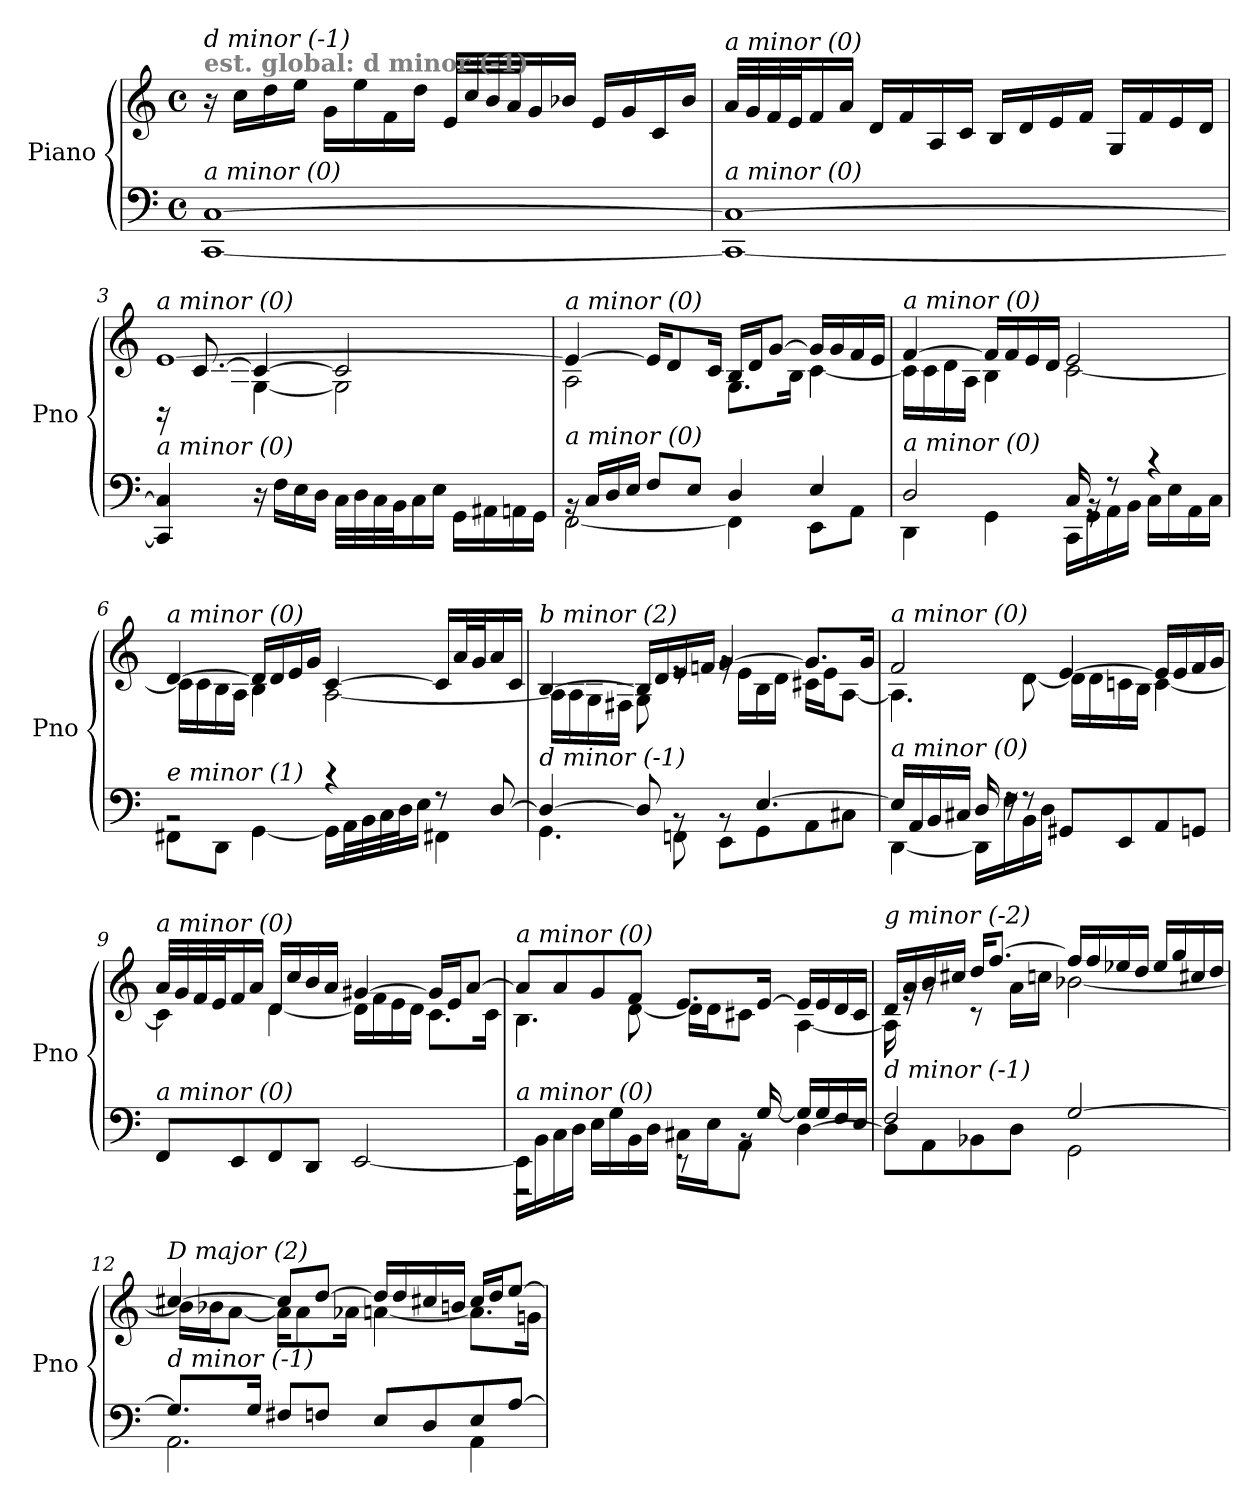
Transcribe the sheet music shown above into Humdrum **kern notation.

**kern	**kern
*part1	*part1
*staff2	*staff1
*I"Piano	*
*I'Pno	*
*clefF4	*clefG2
*k[]	*k[]
*M4/4	*M4/4
*met(c)	*met(c)
=1	=1
!	!LO:TX:a:B:color=#808080:t=est. global&colon; d minor (-1)
!	!LO:TX:i:t=d minor (-1)
!LO:TX:i:t=a minor (0)	!
[1CC [1C	16r
.	16cc\LL
.	16dd\
.	16ee\JJ
.	16g\LL
.	16ee\
.	16f\
.	16dd\JJ
.	32e/LLL
.	32cc/
.	32b/
.	32a/J
.	16g/
.	16b-X/JJ
.	16e/LL
.	16g/
.	16c/
.	16b-/JJ
=2	=2
!	!LO:TX:i:t=a minor (0)
!LO:TX:i:t=a minor (0)	!
1CC_ 1C_	32a/LLL
.	32g/
.	32f/
.	32e/J
.	16f/
.	16a/JJ
.	16d/LL
.	16f/
.	16A/
.	16c/JJ
.	16B/LL
.	16d/
.	16e/
.	16f/JJ
.	16G/LL
.	16f/
.	16e/
.	16d/JJ
!!LO:LB:g=z
=3	=3
*^	*^
*	*	*	*^
!	!	!LO:TX:i:t=a minor (0)	!	!
!LO:TX:i:t=a minor (0)	!	!	!	!
16ryy	4CC/] 4C/]	[1e	16ryy	16rBB
2...ryy	.	.	16c\LLyy	[8.c/
.	.	.	16B\	.
.	.	.	16A\JJ	.
.	16r	.	[4G\	4c/_
.	16F\LL	.	.	.
.	16E\	.	.	.
.	16D\JJ	.	.	.
.	32C\LLL	.	2G\]	2c/]
.	32D\	.	.	.
.	32C\	.	.	.
.	32BB\J	.	.	.
.	16C\	.	.	.
.	16E\JJ	.	.	.
.	16GG\LL	.	.	.
.	16AA#Xi\	.	.	.
.	16AA\	.	.	.
.	16GG\JJ	.	.	.
*	*	*	*v	*v
=4	=4	=4	=4
!	!	!LO:TX:i:t=a minor (0)	!
!LO:TX:i:t=a minor (0)	!	!	!
16rBB	[2FF\	4e/_	2A\
16C/LL	.	.	.
16D/	.	.	.
16E/JJ	.	.	.
8F/L	.	16e/KL]	.
.	.	8d/	.
8E/J	.	.	.
.	.	16c/Jk	.
4D/	4FF\]	16B/LL	8.G\L
.	.	16d/J	.
.	.	[8g/J	.
.	.	.	16B\Jk
4E/	8EE\L	16g/LL]	[4c\
.	.	16g/	.
.	8AA\J	16f/	.
.	.	16e/JJ	.
=5	=5	=5	=5
!	!	!LO:TX:i:t=a minor (0)	!
!LO:TX:i:t=a minor (0)	!	!	!
2D/	4DD\	[4f/	16c\LL]
.	.	.	16c\
.	.	.	16d\
.	.	.	16A\JJ
.	4GG\	16f/LL]	4B\
.	.	16f/	.
.	.	16e/	.
.	.	16d/JJ	.
16C/	16CC\LL	2e/	[2c\
16rBB	16GG\	.	.
8r	16AA\	.	.
.	16BB\JJ	.	.
4r	16C\LL	.	.
.	16E\	.	.
.	16AA\	.	.
.	16C\JJ	.	.
!!LO:LB:g=z	!!
=6	=6	=6	=6
!	!	!LO:TX:i:t=a minor (0)	!
!LO:TX:i:t=e minor (1)	!	!	!
2rBB	8FF#X\L	[4d/	16c\LL]
.	.	.	16c\
.	8DD\J	.	16B\
.	.	.	16A\JJ
.	[4GG\	16d/LL]	4B\
.	.	16d/	.
.	.	16e/	.
.	.	16g/JJ	.
4r	16GG\LL]	[4c/	[2A\
.	32AA\L	.	.
.	32BB\	.	.
.	32C\	.	.
.	32D\J	.	.
.	16E\JJ	.	.
8r	4FF#X\	16c/LL]	.
.	.	32a/L	.
.	.	32g/J	.
[8D/	.	16a/	.
.	.	16c/JJ	.
=7	=7	=7	=7
!	!	!LO:TX:i:t=b minor (2)	!
!LO:TX:i:t=d minor (-1)	!	!	!
4D/_	4.GG\	[4B/	16A\LL]
.	.	.	16A\
.	.	.	16G\
.	.	.	16F#X\JJ
8D/]	.	16B/LL]	8G\
.	.	16d/	.
8rBB	8FFn\	16e/	8re
.	.	16fn/JJ	.
8rBB	8EE\L	[4g/	16rg
.	.	.	16e\LL
[4.E/	8GG\	.	16B\
.	.	.	16d\JJ
.	8AA\	8.g/L]	16c#X\LL
.	.	.	16e\J
.	8C#X\J	.	[8A\J
.	.	16g/Jk	.
!!LO:LB:g=z
=8	=8	=8	=8
*	*	*	*^
!	!	!LO:TX:i:t=a minor (0)	!	!
!LO:TX:i:t=a minor (0)	!	!	!	!
16E/LL]	[4DD\	2f/	4.A\]	2ryy
16AA/	.	.	.	.
16BB/	.	.	.	.
16C#X/JJ	.	.	.	.
16D/	16DD\LL]	.	.	.
16rF	16F\	.	.	.
8rF	16BB\	.	[8d\	.
.	16D\JJ	.	.	.
8GG#X/L	2ryy	[4e/	16d\LL]	2ryy
.	.	.	16d\	.
8EE/	.	.	16cn\	.
.	.	.	16B\JJ	.
8AA/	.	16e/LL]	[4c\	.
.	.	16e/	.	.
8GGn/J	.	16f/	.	.
.	.	16g/JJ	.	.
*v	*v	*	*	*
*	*	*v	*v
=9	=9	=9
!	!LO:TX:i:t=a minor (0)	!
!LO:TX:i:t=a minor (0)	!	!
8FF/L	32a/LLL	4c\]
.	32g/	.
.	32f/	.
.	32e/J	.
8EE/	16f/	.
.	16a/JJ	.
8FF/	16d/LL	[4d\
.	16cc/	.
8DD/J	16b/	.
.	16a/JJ	.
[2EE/	[4g#X/	16d\LL]
.	.	16f\
.	.	16e\
.	.	16d\JJ
.	16g#/LL]	8.c\L
.	16e/J	.
.	[8a/J	.
.	.	16c\Jk
!!LO:LB:g=z	!!
=10	=10	=10
*^	*	*
!	!	!LO:TX:i:t=a minor (0)	!
!LO:TX:i:t=a minor (0)	!	!	!
16EE\LL]	2r	8a/L]	4.B\
16BB\	.	.	.
16C\	.	8a/	.
16D\JJ	.	.	.
16E\LL	.	8g/	.
16G\	.	.	.
16BB\	.	8f/J	[8d\
16D\JJ	.	.	.
16C#X\LL	8r	8.e/L	16d\LL]
16E\J	.	.	16d\J
8AA\J	16rBB	.	8c#X\J
.	[16G/	[16e/Jk	.
[4D\	16G/LL]	16e/LL]	[4A\
.	16G/	16e/	.
.	16F/	16d/	.
.	16E/JJ	16c#/JJ	.
=11	=11	=11	=11
!	!	!LO:TX:i:t=g minor (-2)	!
!LO:TX:i:t=d minor (-1)	!	!	!
8D\L]	2F/	16d/LL	16A\]
.	.	16a/	16rg
8AA\	.	16b/	8rg
.	.	16cc#Xj/JJ	.
8BB-X\	.	16dd/KL	8r
.	.	[8.ff/J	.
8D\J	.	.	16a\LL
.	.	.	16ccn\JJ
[2G/	2GG\	16ff/LL]	[2b-X\
.	.	16ff/	.
.	.	16ee-X/	.
.	.	16dd/JJ	.
.	.	16ee-/LL	.
.	.	16gg/	.
.	.	16cc#X/	.
.	.	16dd/JJ	.
!!LO:PB:g=z	!!
=12	=12	=12	=12
!	!	!LO:TX:i:t=D major (2)	!
!LO:TX:i:t=d minor (-1)	!	!	!
8.G/L]	2.AA\	[4cc#X/	16b-\LL]
.	.	.	16b-X\J
.	.	.	[8a\J
16G/Jk	.	.	.
8F#X/L	.	8cc#/L]	16a\KL]
.	.	.	8a\
8Fn/J	.	[8dd/J	.
.	.	.	16a-Xi\Jk
8E/L	.	16dd/LL]	[4a\
.	.	16dd/	.
8D/	.	16cc#X/	.
.	.	16bn/JJ	.
8E/	4AA\	16cc#/LL	8.a\L]
.	.	16dd/J	.
[8A/J	.	[8ee/J	.
.	.	.	16gn\Jk
*v	*v	*	*
*	*v	*v
=	=
*-	*-
